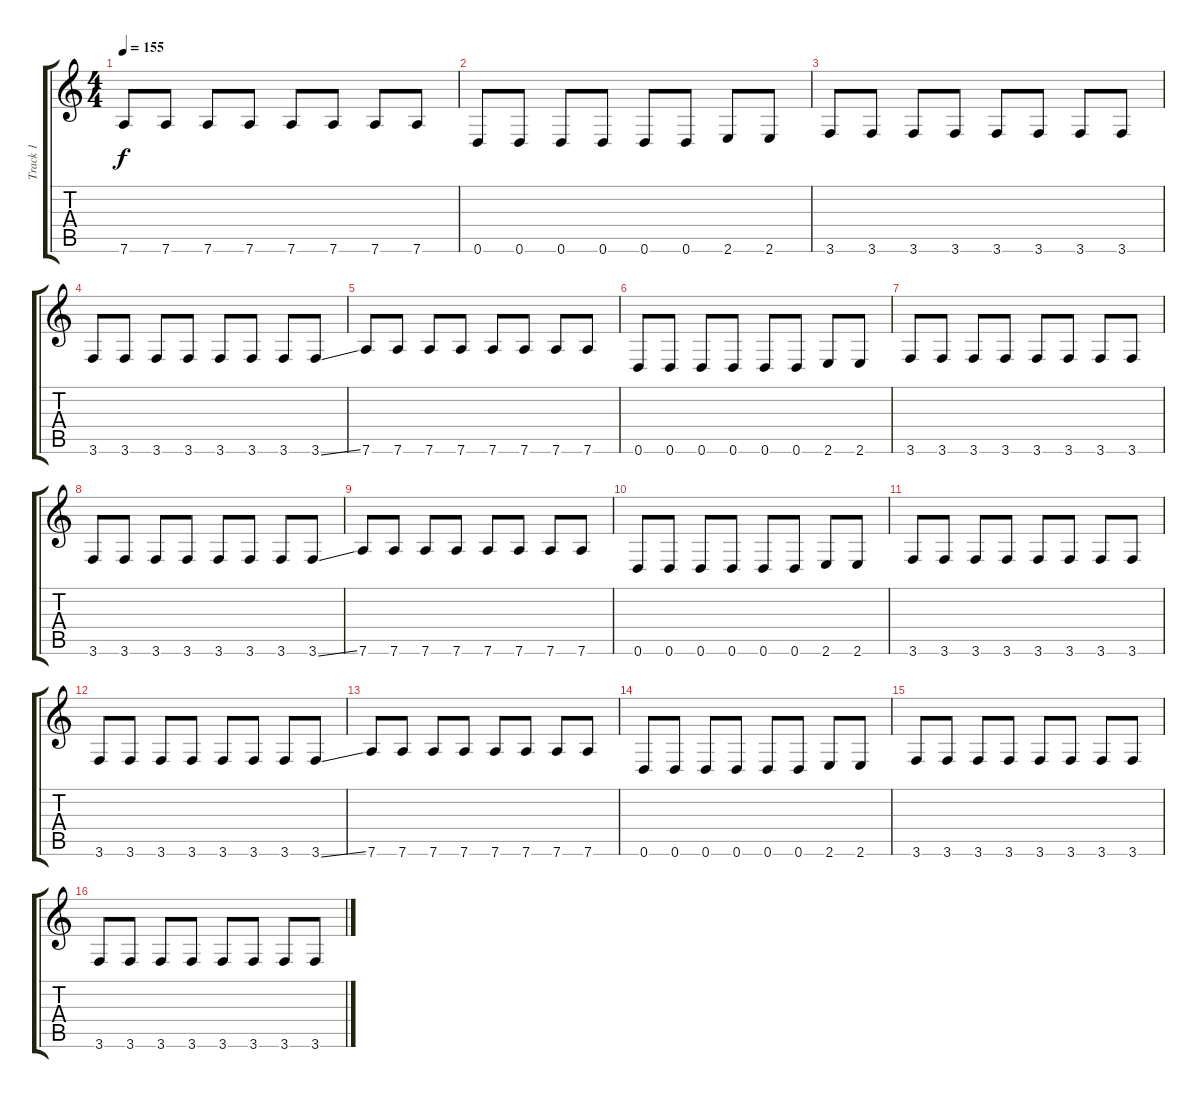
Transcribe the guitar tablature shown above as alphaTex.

\track ("Track 1" "Track 1") {instrument electricguitarjazz}
\staff {score tabs}
\tuning (D4 B3 G3 D3 A2 D2) {hide}
\ts (4 4)
\tempo 155
\clef g2
\ks c
7.6.8{dy f} 7.6.8 7.6.8 7.6.8 7.6.8 7.6.8 7.6.8 7.6.8 |
0.6.8 0.6.8 0.6.8 0.6.8 0.6.8 0.6.8 2.6.8 2.6.8 |
3.6.8 3.6.8 3.6.8 3.6.8 3.6.8 3.6.8 3.6.8 3.6.8 |
3.6.8 3.6.8 3.6.8 3.6.8 3.6.8 3.6.8 3.6.8 3.6{ss}.8 |
7.6.8 7.6.8 7.6.8 7.6.8 7.6.8 7.6.8 7.6.8 7.6.8 |
0.6.8 0.6.8 0.6.8 0.6.8 0.6.8 0.6.8 2.6.8 2.6.8 |
3.6.8 3.6.8 3.6.8 3.6.8 3.6.8 3.6.8 3.6.8 3.6.8 |
3.6.8 3.6.8 3.6.8 3.6.8 3.6.8 3.6.8 3.6.8 3.6{ss}.8 |
7.6.8 7.6.8 7.6.8 7.6.8 7.6.8 7.6.8 7.6.8 7.6.8 |
0.6.8 0.6.8 0.6.8 0.6.8 0.6.8 0.6.8 2.6.8 2.6.8 |
3.6.8 3.6.8 3.6.8 3.6.8 3.6.8 3.6.8 3.6.8 3.6.8 |
3.6.8 3.6.8 3.6.8 3.6.8 3.6.8 3.6.8 3.6.8 3.6{ss}.8 |
7.6.8 7.6.8 7.6.8 7.6.8 7.6.8 7.6.8 7.6.8 7.6.8 |
0.6.8 0.6.8 0.6.8 0.6.8 0.6.8 0.6.8 2.6.8 2.6.8 |
3.6.8 3.6.8 3.6.8 3.6.8 3.6.8 3.6.8 3.6.8 3.6.8 |
3.6.8 3.6.8 3.6.8 3.6.8 3.6.8 3.6.8 3.6.8 3.6{ss}.8
